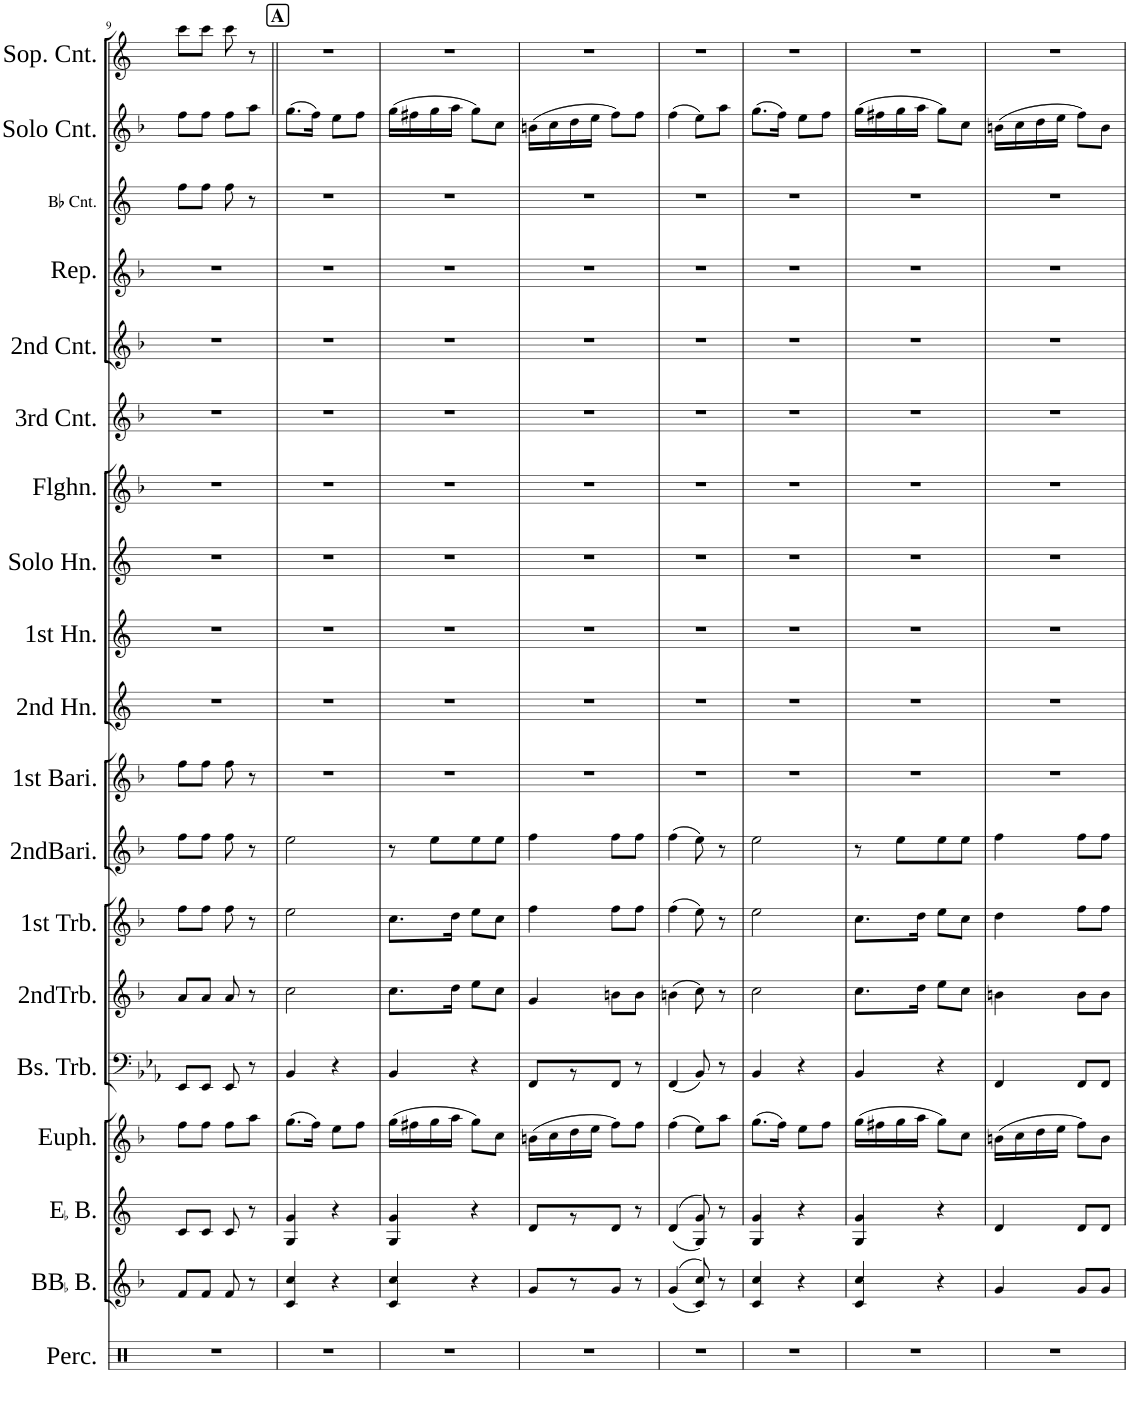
**kern	**kern	**kern	**kern	**kern	**kern	**kern	**kern	**kern	**kern	**kern	**kern	**kern	**kern	**kern	**kern	**kern	**kern	**kern
*part19	*part18	*part17	*part16	*part15	*part14	*part13	*part12	*part11	*part10	*part9	*part8	*part7	*part6	*part5	*part4	*part3	*part2	*part1
*staff19	*staff18	*staff17	*staff16	*staff15	*staff14	*staff13	*staff12	*staff11	*staff10	*staff9	*staff8	*staff7	*staff6	*staff5	*staff4	*staff3	*staff2	*staff1
*I"Percussion	*I"BBaccidentalFlat Bass	*I"EaccidentalFlat Bass	*I"Euphonium	*I"Bass Trombone	*I"2nd Trombone	*I"1st Trombone	*I"2nd Baritone	*I"1st Baritone	*I"2nd Horn	*I"1st Horn	*I"Solo Horn	*I"Flugel Horn	*I"3rd Cornet	*I"2nd Cornet	*I"Repiano	*I"Bb Cornet	*I"Solo Cornet	*I"Soprano Cornet
*I'Perc.	*I'BBaccidentalFlat B.	*I'EaccidentalFlat B.	*I'Euph.	*I'Bs. Trb.	*I'2ndTrb.	*I'1st Trb.	*I'2ndBari.	*I'1st Bari.	*I'2nd Hn.	*I'1st Hn.	*I'Solo Hn.	*I'Flghn.	*I'3rd Cnt.	*I'2nd Cnt.	*I'Rep.	*I'Bb Cnt.	*I'Solo Cnt.	*I'Sop. Cnt.
!!LO:PB:g=z
*clefX	*clefG2	*clefG2	*clefG2	*clefF4	*clefG2	*clefG2	*clefG2	*clefG2	*clefG2	*clefG2	*clefG2	*clefG2	*clefG2	*clefG2	*clefG2	*clefG2	*clefG2	*clefG2
*	*Trd15c26	*Trd12c21	*Trd8c14	*	*Trd8c14	*Trd8c14	*Trd8c14	*Trd8c14	*Trd4c7	*Trd4c7	*Trd4c7	*Trd4c7	*Trd1c2	*Trd1c2	*Trd1c2	*Trd1c2	*Trd1c2	*Trd1c2
*k[]	*k[b-]	*k[]	*k[b-]	*k[b-e-a-]	*k[b-]	*k[b-]	*k[b-]	*k[b-]	*k[]	*k[]	*k[]	*k[b-]	*k[b-]	*k[b-]	*k[b-]	*k[]	*k[b-]	*k[]
*M2/4	*M2/4	*M2/4	*M2/4	*M2/4	*M2/4	*M2/4	*M2/4	*M2/4	*M2/4	*M2/4	*M2/4	*M2/4	*M2/4	*M2/4	*M2/4	*M2/4	*M2/4	*M2/4
=9	=9	=9	=9	=9	=9	=9	=9	=9	=9	=9	=9	=9	=9	=9	=9	=9	=9	=9
2r	8f/L	8c/L	8ff\L	8EE-/L	8a/L	8ff\L	8ff\L	8ff\L	2r	2r	2r	2r	2r	2r	2r	8ff\L	8ff\L	8ccc\L
.	8f/J	8c/J	8ff\J	8EE-/J	8a/J	8ff\J	8ff\J	8ff\J	.	.	.	.	.	.	.	8ff\J	8ff\J	8ccc\J
.	8f/	8c/	8ff\L	8EE-/	8a/	8ff\	8ff\	8ff\	.	.	.	.	.	.	.	8ff\	8ff\L	8ccc\
.	8r	8r	8aa\J	8r	8r	8r	8r	8r	.	.	.	.	.	.	.	8r	8aa\J	8r
!!LO:REH:place=s1:a:B:cj:fs=14:t=A
=10||	=10||	=10||	=10||	=10||	=10||	=10||	=10||	=10||	=10||	=10||	=10||	=10||	=10||	=10||	=10||	=10||	=10||	=10||
*	*^	*^	*	*^	*	*	*	*	*	*	*	*	*	*	*	*	*	*
2r	4cc/	4c/	4g/	4G/	(8.gg\L	4BB-/	4ryy	2cc\	2ee\	2ee\	2r	2r	2r	2r	2r	2r	2r	2r	2r	(8.gg\L	2r
.	.	.	.	.	16ff\Jk)	.	.	.	.	.	.	.	.	.	.	.	.	.	.	16ff\Jk)	.
.	4r	4ryy	4r	4ryy	8ee\L	4r	4ryy	.	.	.	.	.	.	.	.	.	.	.	.	8ee\L	.
.	.	.	.	.	8ff\J	.	.	.	.	.	.	.	.	.	.	.	.	.	.	8ff\J	.
=11	=11	=11	=11	=11	=11	=11	=11	=11	=11	=11	=11	=11	=11	=11	=11	=11	=11	=11	=11	=11	=11
2r	4cc/	4c/	4g/	4G/	(16gg\LL	4BB-/	4ryy	8.cc\L	8.cc\L	8r	2r	2r	2r	2r	2r	2r	2r	2r	2r	(16gg\LL	2r
.	.	.	.	.	16ff#X\	.	.	.	.	.	.	.	.	.	.	.	.	.	.	16ff#X\	.
.	.	.	.	.	16gg\	.	.	.	.	8ee\L	.	.	.	.	.	.	.	.	.	16gg\	.
.	.	.	.	.	16aa\JJ	.	.	16dd\Jk	16dd\Jk	.	.	.	.	.	.	.	.	.	.	16aa\JJ	.
.	4r	4ryy	4r	4ryy	8gg\L)	4r	4ryy	8ee\L	8ee\L	8ee\	.	.	.	.	.	.	.	.	.	8gg\L)	.
.	.	.	.	.	8cc\J	.	.	8cc\J	8cc\J	8ee\J	.	.	.	.	.	.	.	.	.	8cc\J	.
*	*v	*v	*	*	*	*v	*v	*	*	*	*	*	*	*	*	*	*	*	*	*	*
*	*	*v	*v	*	*	*	*	*	*	*	*	*	*	*	*	*	*	*	*
=12	=12	=12	=12	=12	=12	=12	=12	=12	=12	=12	=12	=12	=12	=12	=12	=12	=12	=12
2r	8g/L	8d/L	(16bn\LL	8FF/L	4g/	4ff\	4ff\	2r	2r	2r	2r	2r	2r	2r	2r	2r	(16bn\LL	2r
.	.	.	16cc\	.	.	.	.	.	.	.	.	.	.	.	.	.	16cc\	.
.	8r	8r	16dd\	8r	.	.	.	.	.	.	.	.	.	.	.	.	16dd\	.
.	.	.	16ee\JJ	.	.	.	.	.	.	.	.	.	.	.	.	.	16ee\JJ	.
.	8g/J	8d/J	8ff\L)	8FF/J	8bn\L	8ff\L	8ff\L	.	.	.	.	.	.	.	.	.	8ff\L)	.
.	8r	8r	8ff\J	8r	8b\J	8ff\J	8ff\J	.	.	.	.	.	.	.	.	.	8ff\J	.
=13	=13	=13	=13	=13	=13	=13	=13	=13	=13	=13	=13	=13	=13	=13	=13	=13	=13	=13
*	*^	*^	*	*	*	*	*	*	*	*	*	*	*	*	*	*	*	*
2r	(4g/	(4g	(4d/	(4d	(4ff\	(4FF/	(4bn\	(4ff\	(4ff\	2r	2r	2r	2r	2r	2r	2r	2r	2r	(4ff\	2r
.	8cc/)	8c/)	8g/)	8G/)	8ee\L)	8BB-/)	8cc\)	8ee\)	8ee\)	.	.	.	.	.	.	.	.	.	8ee\L)	.
.	8r	8ryy	8r	8ryy	8aa\J	8r	8r	8r	8r	.	.	.	.	.	.	.	.	.	8aa\J	.
=14	=14	=14	=14	=14	=14	=14	=14	=14	=14	=14	=14	=14	=14	=14	=14	=14	=14	=14	=14	=14
2r	4cc/	4c/	4g/	4G/	(8.gg\L	4BB-/	2cc\	2ee\	2ee\	2r	2r	2r	2r	2r	2r	2r	2r	2r	(8.gg\L	2r
.	.	.	.	.	16ff\Jk)	.	.	.	.	.	.	.	.	.	.	.	.	.	16ff\Jk)	.
.	4r	4ryy	4r	4ryy	8ee\L	4r	.	.	.	.	.	.	.	.	.	.	.	.	8ee\L	.
.	.	.	.	.	8ff\J	.	.	.	.	.	.	.	.	.	.	.	.	.	8ff\J	.
=15	=15	=15	=15	=15	=15	=15	=15	=15	=15	=15	=15	=15	=15	=15	=15	=15	=15	=15	=15	=15
*	*	*	*	*	*	*^	*	*	*	*	*	*	*	*	*	*	*	*	*	*
2r	4cc/	4c/	4g/	4G/	(16gg\LL	4BB-/	4ryy	8.cc\L	8.cc\L	8r	2r	2r	2r	2r	2r	2r	2r	2r	2r	(16gg\LL	2r
.	.	.	.	.	16ff#X\	.	.	.	.	.	.	.	.	.	.	.	.	.	.	16ff#X\	.
.	.	.	.	.	16gg\	.	.	.	.	8ee\L	.	.	.	.	.	.	.	.	.	16gg\	.
.	.	.	.	.	16aa\JJ	.	.	16dd\Jk	16dd\Jk	.	.	.	.	.	.	.	.	.	.	16aa\JJ	.
.	4r	4ryy	4r	4ryy	8gg\L)	4r	4ryy	8ee\L	8ee\L	8ee\	.	.	.	.	.	.	.	.	.	8gg\L)	.
.	.	.	.	.	8cc\J	.	.	8cc\J	8cc\J	8ee\J	.	.	.	.	.	.	.	.	.	8cc\J	.
*	*v	*v	*	*	*	*v	*v	*	*	*	*	*	*	*	*	*	*	*	*	*	*
*	*	*v	*v	*	*	*	*	*	*	*	*	*	*	*	*	*	*	*	*
=16	=16	=16	=16	=16	=16	=16	=16	=16	=16	=16	=16	=16	=16	=16	=16	=16	=16	=16
2r	4g/	4d/	(16bn\LL	4FF/	4bn\	4dd\	4ff\	2r	2r	2r	2r	2r	2r	2r	2r	2r	(16bn\LL	2r
.	.	.	16cc\	.	.	.	.	.	.	.	.	.	.	.	.	.	16cc\	.
.	.	.	16dd\	.	.	.	.	.	.	.	.	.	.	.	.	.	16dd\	.
.	.	.	16ee\JJ	.	.	.	.	.	.	.	.	.	.	.	.	.	16ee\JJ	.
.	8g/L	8d/L	8ff\L)	8FF/L	8b\L	8ff\L	8ff\L	.	.	.	.	.	.	.	.	.	8ff\L)	.
.	8g/J	8d/J	8b\J	8FF/J	8b\J	8ff\J	8ff\J	.	.	.	.	.	.	.	.	.	8b\J	.
=	=	=	=	=	=	=	=	=	=	=	=	=	=	=	=	=	=	=
*-	*-	*-	*-	*-	*-	*-	*-	*-	*-	*-	*-	*-	*-	*-	*-	*-	*-	*-
